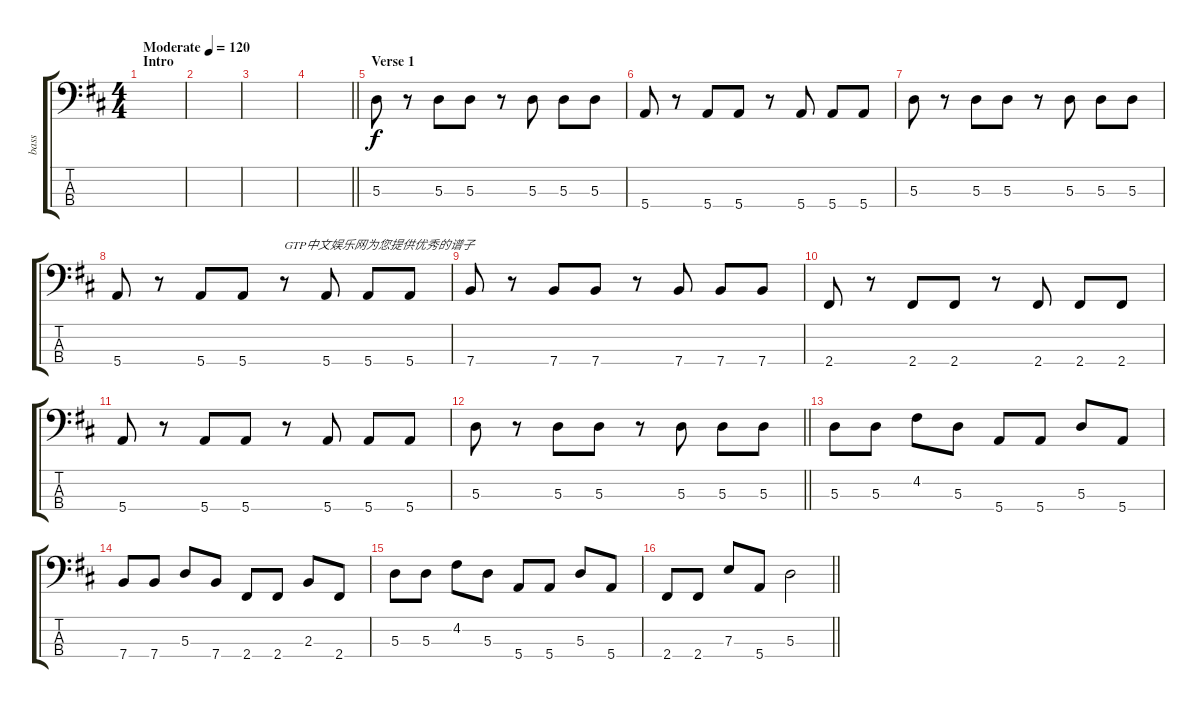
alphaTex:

\track ("bass" "bass") {instrument electricbassfinger}
\staff {score tabs}
\tuning (G2 D2 A1 E1) {hide}
\ts (4 4)
\section ("" "Intro")
\tempo (120 "Moderate")
\clef f4
\ks d
|
|
|
\barLineRight lightlight
|
\section ("" "Verse 1")
5.3.8 r.8 5.3.8 5.3.8 r.8 5.3.8 5.3.8 5.3.8 |
5.4.8 r.8 5.4.8 5.4.8 r.8 5.4.8 5.4.8 5.4.8 |
5.3.8 r.8 5.3.8 5.3.8 r.8 5.3.8 5.3.8 5.3.8 |
5.4.8 r.8 5.4.8 5.4.8 r.8{txt "GTP中文娱乐网为您提供优秀的谱子"} 5.4.8 5.4.8 5.4.8 |
7.4.8 r.8 7.4.8 7.4.8 r.8 7.4.8 7.4.8 7.4.8 |
2.4.8 r.8 2.4.8 2.4.8 r.8 2.4.8 2.4.8 2.4.8 |
5.4.8 r.8 5.4.8 5.4.8 r.8 5.4.8 5.4.8 5.4.8 |
\barLineRight lightlight
5.3.8 r.8 5.3.8 5.3.8 r.8 5.3.8 5.3.8 5.3.8 |
\section ("" "")
5.3.8 5.3.8 4.2.8 5.3.8 5.4.8 5.4.8 5.3.8 5.4.8 |
7.4.8 7.4.8 5.3.8 7.4.8 2.4.8 2.4.8 2.3.8 2.4.8 |
5.3.8 5.3.8 4.2.8 5.3.8 5.4.8 5.4.8 5.3.8 5.4.8 |
\barLineRight lightlight
2.4.8 2.4.8 7.3.8 5.4.8 5.3.2
